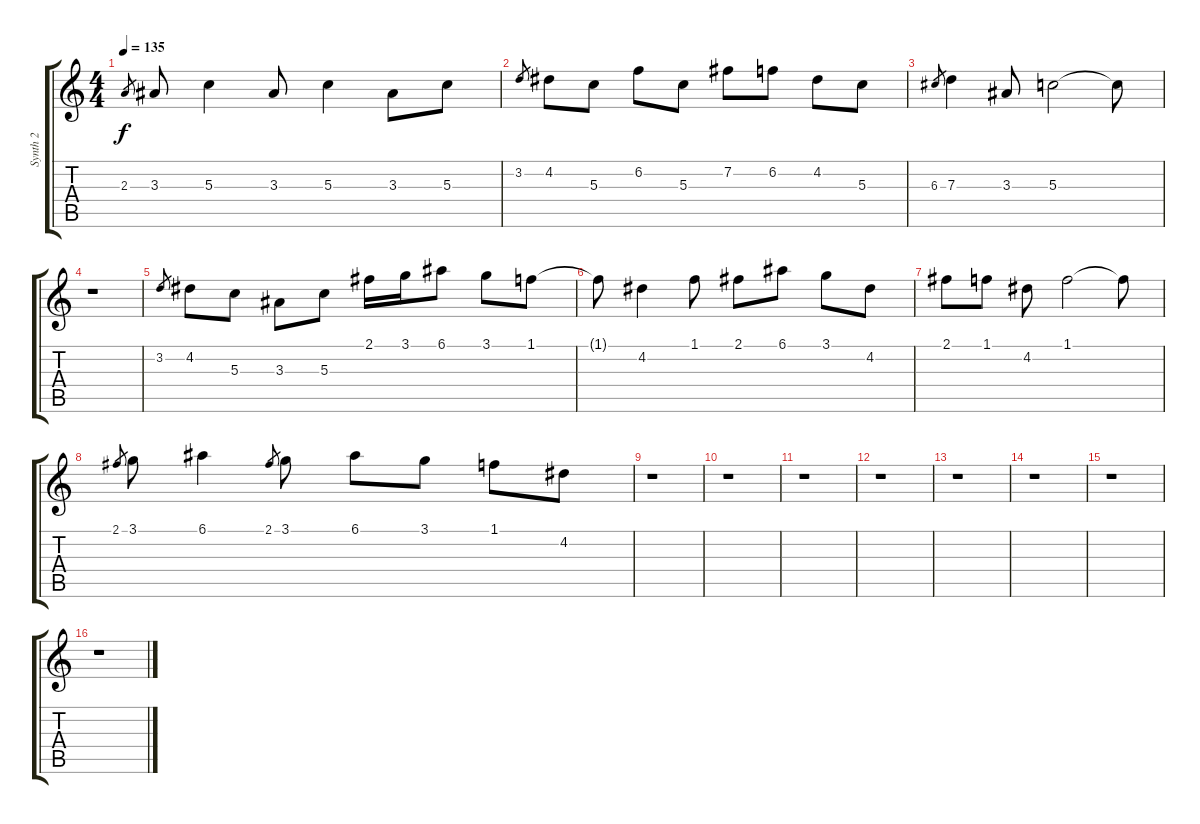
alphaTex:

\track ("Synth 2" "Synth 2") {instrument drawbarorgan}
\staff {score tabs}
\tuning (E5 B4 G4 D4 A3 E3) {hide}
\ts (4 4)
\tempo 135
\clef g2
\ks c
2.3.8{gr dy f} 3.3.8 5.3.4 3.3.8 5.3.4 3.3.8 5.3.8 |
3.2.8{gr} 4.2.8 5.3.8 6.2.8 5.3.8 7.2.8 6.2.8 4.2.8 5.3.8 |
6.3.8{gr} 7.3.4 3.3.8 5.3.2 5.3{t}.8 |
r.1 |
3.2.8{gr} 4.2.8 5.3.8 3.3.8 5.3.8 2.1.16 3.1.16 6.1.8 3.1.8 1.1.8 |
1.1{t}.8 4.2.4 1.1.8 2.1.8 6.1.8 3.1.8 4.2.8 |
2.1.8 1.1.8 4.2.8 1.1.2 1.1{t}.8 |
2.1.8{gr} 3.1.8 6.1.4 2.1.8{gr} 3.1.8 6.1.8 3.1.8 1.1.8 4.2.8 |
r.1 |
r.1 |
r.1 |
r.1 |
r.1 |
r.1 |
r.1 |
r.1
